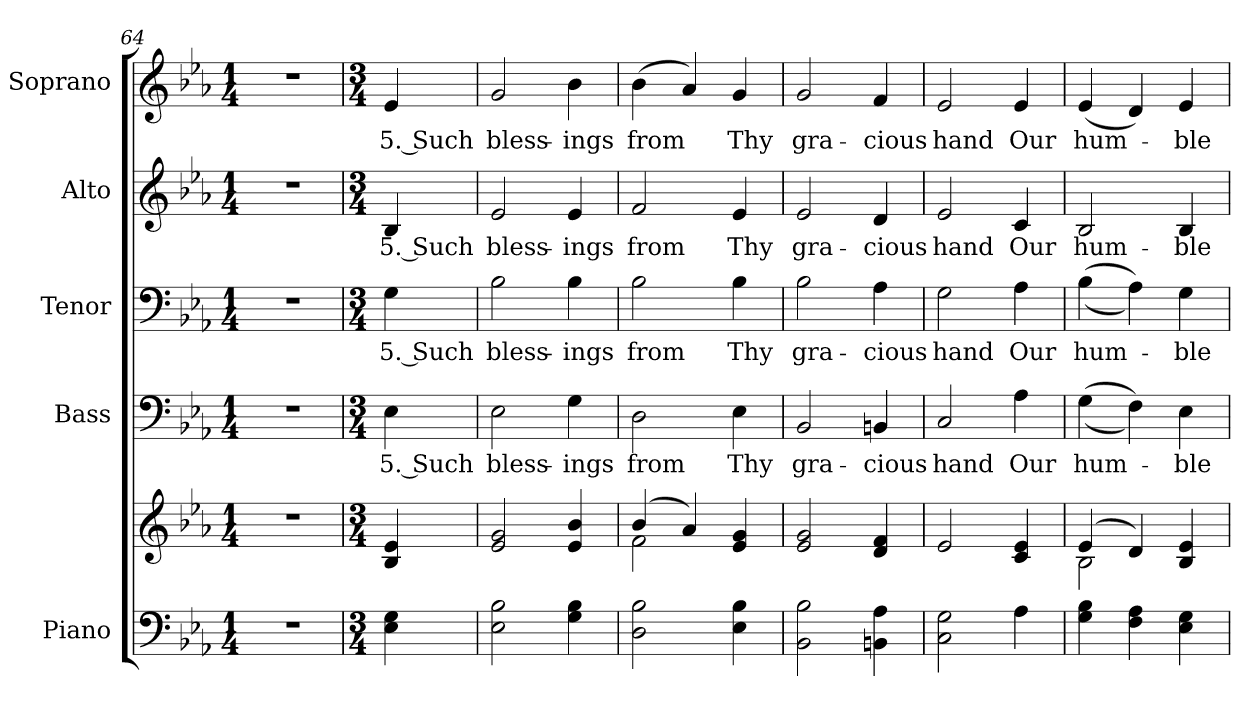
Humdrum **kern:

**kern	**kern	**kern	**text	**kern	**text	**kern	**text	**kern	**text
*part5	*part5	*part4	*part4	*part3	*part3	*part2	*part2	*part1	*part1
*staff6	*staff5	*staff4	*staff4	*staff3	*staff3	*staff2	*staff2	*staff1	*staff1
*I"Piano	*	*I"Bass	*	*I"Tenor	*	*I"Alto	*	*I"Soprano	*
*I'Pno.	*	*I'B.	*	*I'T.	*	*I'A.	*	*I'S.	*
!!LO:PB:g=z
*clefF4	*clefG2	*clefF4	*	*clefF4	*	*clefG2	*	*clefG2	*
*k[b-e-a-]	*k[b-e-a-]	*k[b-e-a-]	*	*k[b-e-a-]	*	*k[b-e-a-]	*	*k[b-e-a-]	*
*E-:	*E-:	*E-:	*	*E-:	*	*E-:	*	*E-:	*
*M1/4	*M1/4	*M1/4	*	*M1/4	*	*M1/4	*	*M1/4	*
=64	=64	=64	=64	=64	=64	=64	=64	=64	=64
!LO:N:vis=1	!LO:N:vis=1	!LO:N:vis=1	!	!LO:N:vis=1	!	!LO:N:vis=1	!	!LO:N:vis=1	!
4r	4r	4r	.	4r	.	4r	.	4r	.
=65	=65	=65	=65	=65	=65	=65	=65	=65	=65
*M3/4	*M3/4	*M3/4	*	*M3/4	*	*M3/4	*	*M3/4	*
!	!	!	!LO:LY:b:color=#000000	!	!	!	!	!	!
!	!	!	!	!	!LO:LY:b:color=#000000	!	!	!	!
!	!	!	!	!	!	!	!LO:LY:b:color=#000000	!	!
!	!	!	!	!	!	!	!	!	!LO:LY:b:color=#000000
4E-i\ 4Gi	4B-i/ 4e-i	4E-i\	5. Such	4Gi\	5. Such	4B-i/	5. Such	4e-i/	5. Such
=66	=66	=66	=66	=66	=66	=66	=66	=66	=66
!	!	!	!LO:LY:b:color=#000000	!	!	!	!	!	!
!	!	!	!	!	!LO:LY:b:color=#000000	!	!	!	!
!	!	!	!	!	!	!	!LO:LY:b:color=#000000	!	!
!	!	!	!	!	!	!	!	!	!LO:LY:b:color=#000000
2E-i\ 2B-i	2e-i/ 2gi	2E-i\	bless-	2B-i\	bless-	2e-i/	bless-	2gi/	bless-
!	!	!	!LO:LY:b:color=#000000	!	!	!	!	!	!
!	!	!	!	!	!LO:LY:b:color=#000000	!	!	!	!
!	!	!	!	!	!	!	!LO:LY:b:color=#000000	!	!
!	!	!	!	!	!	!	!	!	!LO:LY:b:color=#000000
4Gi\ 4B-i	4e-i/ 4b-i	4Gi\	-ings	4B-i\	-ings	4e-i/	-ings	4b-i\	-ings
!!LO:PB:g=z
=67	=67	=67	=67	=67	=67	=67	=67	=67	=67
*	*^	*	*	*	*	*	*	*	*
!	!	!	!	!LO:LY:b:color=#000000	!	!	!	!	!	!
!	!	!	!	!	!	!LO:LY:b:color=#000000	!	!	!	!
!	!	!	!	!	!	!	!	!LO:LY:b:color=#000000	!	!
!	!	!	!	!	!	!	!	!	!	!LO:LY:b:color=#000000
2Di\ 2B-i	(4b-i/	2fi\	2Di\	from	2B-i\	from	2fi/	from	(4b-i\	from
.	4a-i/)	.	.	.	.	.	.	.	4a-i/)	.
!	!	!	!	!LO:LY:b:color=#000000	!	!	!	!	!	!
!	!	!	!	!	!	!LO:LY:b:color=#000000	!	!	!	!
!	!	!	!	!	!	!	!	!LO:LY:b:color=#000000	!	!
!	!	!	!	!	!	!	!	!	!	!LO:LY:b:color=#000000
4E-i\ 4B-i	4e-i/ 4gi	4ryy	4E-i\	Thy	4B-i\	Thy	4e-i/	Thy	4gi/	Thy
*	*v	*v	*	*	*	*	*	*	*	*
=68	=68	=68	=68	=68	=68	=68	=68	=68	=68
*	*^	*	*	*	*	*	*	*	*
!	!	!	!	!LO:LY:b:color=#000000	!	!	!	!	!	!
*	*v	*v	*	*	*	*	*	*	*	*
*	*^	*	*	*	*	*	*	*	*
!	!	!	!	!	!	!LO:LY:b:color=#000000	!	!	!	!
*	*v	*v	*	*	*	*	*	*	*	*
*	*^	*	*	*	*	*	*	*	*
!	!	!	!	!	!	!	!	!LO:LY:b:color=#000000	!	!
*	*v	*v	*	*	*	*	*	*	*	*
*	*^	*	*	*	*	*	*	*	*
!	!	!	!	!	!	!	!	!	!	!LO:LY:b:color=#000000
*	*v	*v	*	*	*	*	*	*	*	*
2BB-i\ 2B-i	2e-i/ 2gi	2BB-i/	gra-	2B-i\	gra-	2e-i/	gra-	2gi/	gra-
!	!	!	!LO:LY:b:color=#000000	!	!	!	!	!	!
!	!	!	!	!	!LO:LY:b:color=#000000	!	!	!	!
!	!	!	!	!	!	!	!LO:LY:b:color=#000000	!	!
!	!	!	!	!	!	!	!	!	!LO:LY:b:color=#000000
4BBni\ 4A-i	4di/ 4fi	4BBni/	-cious	4A-i\	-cious	4di/	-cious	4fi/	-cious
=69	=69	=69	=69	=69	=69	=69	=69	=69	=69
!	!	!	!LO:LY:b:color=#000000	!	!	!	!	!	!
!	!	!	!	!	!LO:LY:b:color=#000000	!	!	!	!
!	!	!	!	!	!	!	!LO:LY:b:color=#000000	!	!
!	!	!	!	!	!	!	!	!	!LO:LY:b:color=#000000
2Ci\ 2Gi	2e-i/	2Ci/	hand	2Gi\	hand	2e-i/	hand	2e-i/	hand
!	!	!	!LO:LY:b:color=#000000	!	!	!	!	!	!
!	!	!	!	!	!LO:LY:b:color=#000000	!	!	!	!
!	!	!	!	!	!	!	!LO:LY:b:color=#000000	!	!
!	!	!	!	!	!	!	!	!	!LO:LY:b:color=#000000
4A-i\	4ci/ 4e-i	4A-i\	Our	4A-i\	Our	4ci/	Our	4e-i/	Our
!!LO:PB:g=z
=70	=70	=70	=70	=70	=70	=70	=70	=70	=70
*	*^	*	*	*	*	*	*	*	*
!	!	!	!	!LO:LY:b:color=#000000	!	!	!	!	!	!
!	!	!	!	!	!	!LO:LY:b:color=#000000	!	!	!	!
!	!	!	!	!	!	!	!	!LO:LY:b:color=#000000	!	!
!	!	!	!	!	!	!	!	!	!	!LO:LY:b:color=#000000
4Gi\ 4B-i	(4e-i/	2B-i\	((4Gi\	hum-	((4B-i\	hum-	2B-i/	hum-	(4e-i/	hum-
4Fi\ 4A-i	4di/)	.	4Fi\))	.	4A-i\))	.	.	.	4di/)	.
!	!	!	!	!LO:LY:b:color=#000000	!	!	!	!	!	!
!	!	!	!	!	!	!LO:LY:b:color=#000000	!	!	!	!
!	!	!	!	!	!	!	!	!LO:LY:b:color=#000000	!	!
!	!	!	!	!	!	!	!	!	!	!LO:LY:b:color=#000000
4E-i\ 4Gi	4B-i/ 4e-i	4ryy	4E-i\	-ble	4Gi\	-ble	4B-i/	-ble	4e-i/	-ble
*	*v	*v	*	*	*	*	*	*	*	*
=	=	=	=	=	=	=	=	=	=
*-	*-	*-	*-	*-	*-	*-	*-	*-	*-
